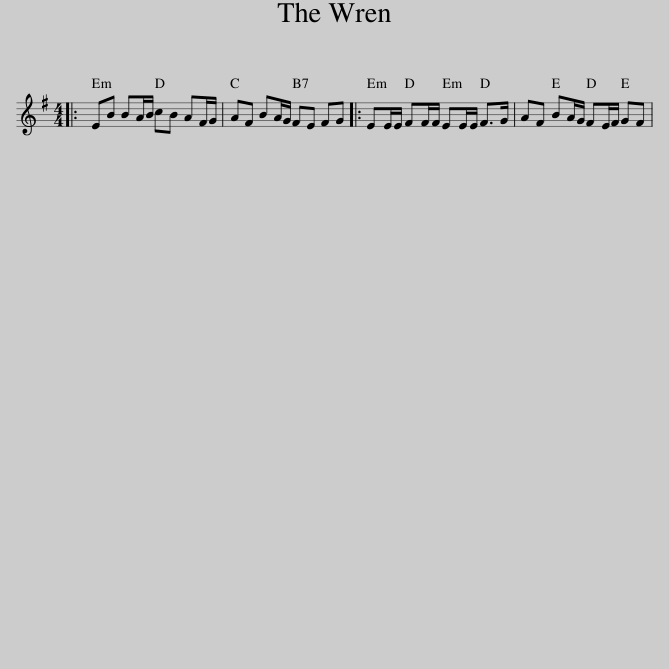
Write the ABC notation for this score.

X:1
L:1/8
M:4/4
I:linebreak $
K:Emin
V:1 treble
V:1
|: EB BA/B/ cB AF/G/ | AF BA/G/ FE FG |: EE/E/ FF/F/ EE/E/ F>G | AF BA/G/ FE/F/ GF | %4
